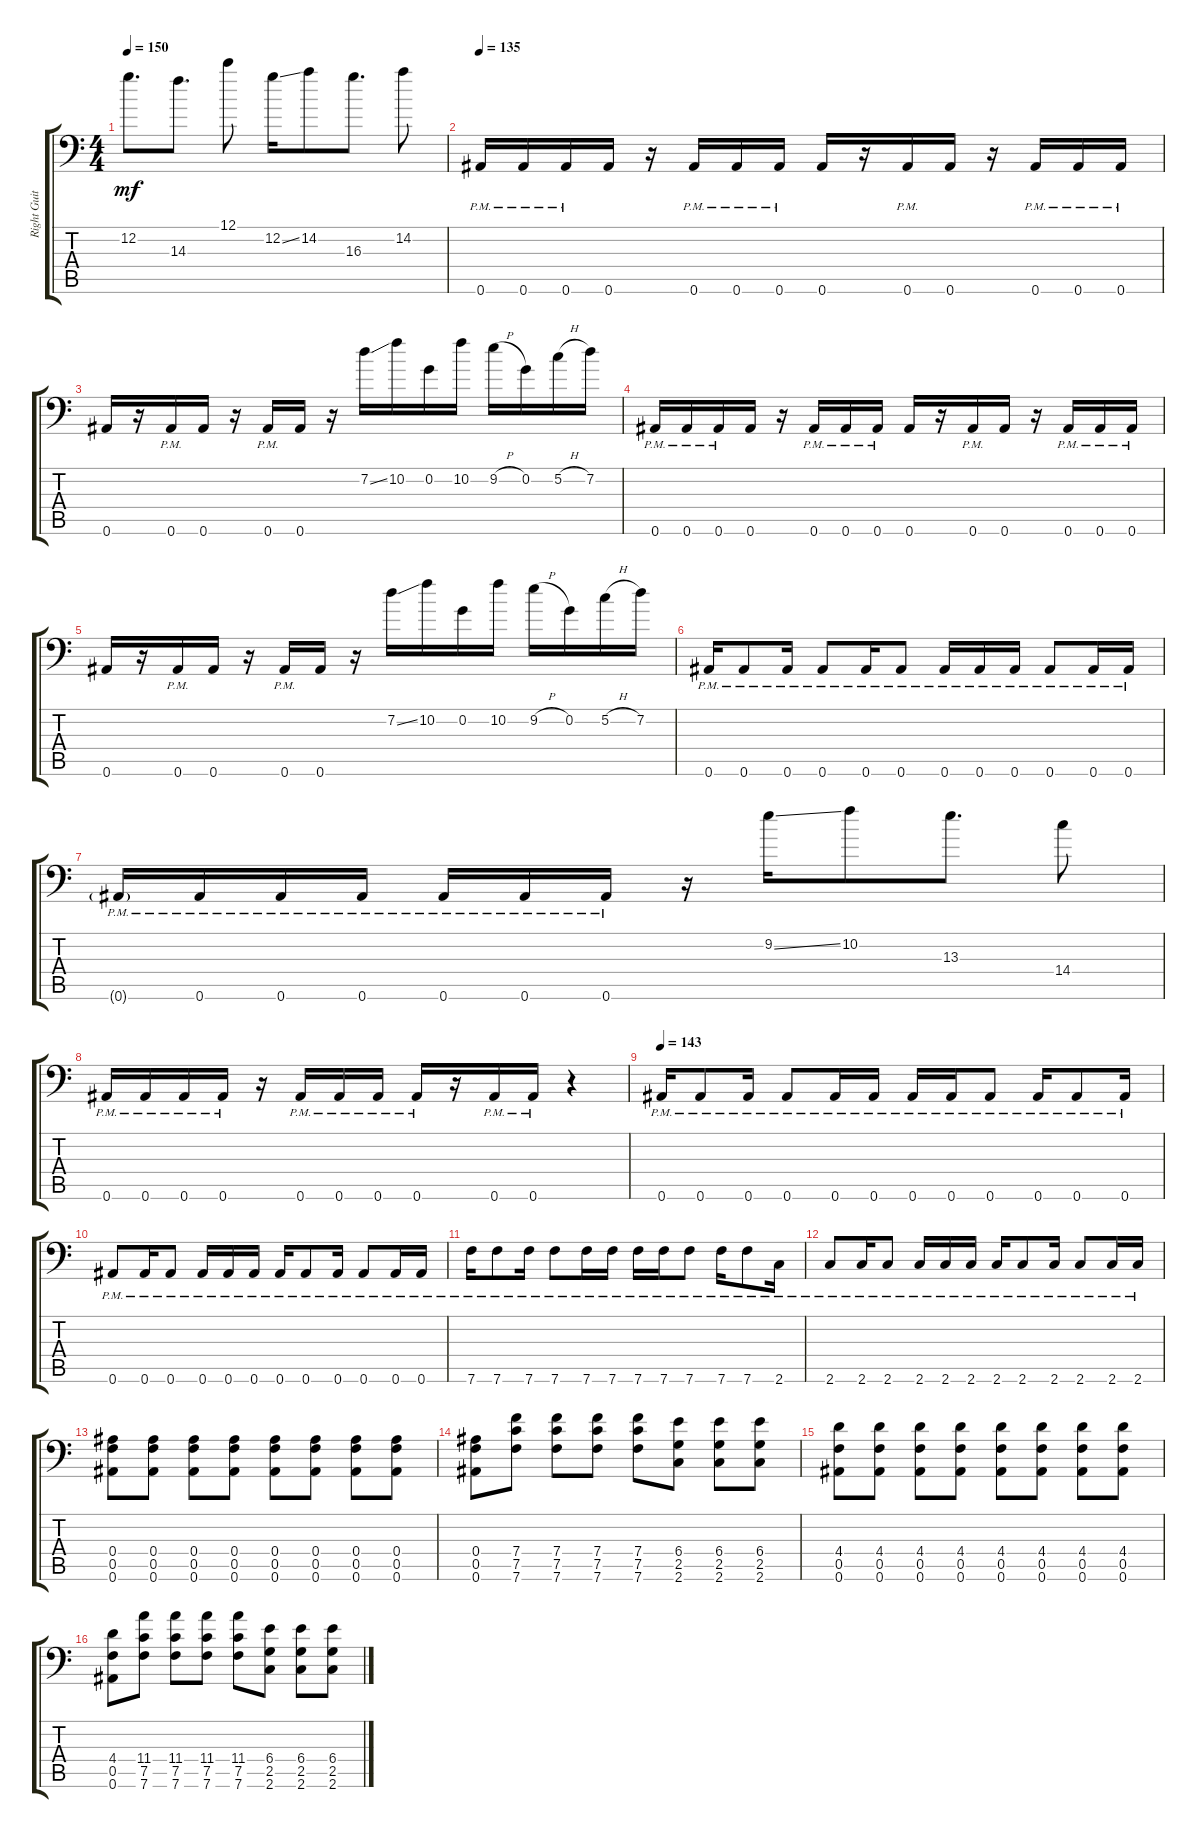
\track ("Right Guitar" "Right Guit") {instrument distortionguitar}
\staff {score tabs}
\tuning (C4 G3 Eb3 Bb2 F2 Bb1) {hide}
\ts (4 4)
\tempo 150
\clef f4
\ks c
12.2.8{d dy mf} 14.3.8{d} 12.1.8 12.2{ss}.16 14.2.8 16.3.8{d} 14.2.8 |
\tempo 135
0.6{pm}.16 0.6{pm}.16 0.6{pm}.16 0.6.16 r.16 0.6{pm}.16 0.6{pm}.16 0.6{pm}.16 0.6.16 r.16 0.6{pm}.16 0.6.16 r.16 0.6{pm}.16 0.6{pm}.16 0.6{pm}.16 |
0.6.16 r.16 0.6{pm}.16 0.6.16 r.16 0.6{pm}.16 0.6.16 r.16 7.2{ss}.16 10.2.16 0.2.16 10.2.16 9.2{h}.16 0.2.16 5.2{h}.16 7.2.16 |
0.6{pm}.16 0.6{pm}.16 0.6{pm}.16 0.6.16 r.16 0.6{pm}.16 0.6{pm}.16 0.6{pm}.16 0.6.16 r.16 0.6{pm}.16 0.6.16 r.16 0.6{pm}.16 0.6{pm}.16 0.6{pm}.16 |
0.6.16 r.16 0.6{pm}.16 0.6.16 r.16 0.6{pm}.16 0.6.16 r.16 7.2{ss}.16 10.2.16 0.2.16 10.2.16 9.2{h}.16 0.2.16 5.2{h}.16 7.2.16 |
0.6{pm}.16 0.6{pm}.8 0.6{pm}.16 0.6{pm}.8 0.6{pm}.16 0.6{pm}.8 0.6{pm}.16 0.6{pm}.16 0.6{pm}.16 0.6{pm}.8 0.6{pm}.16 0.6{pm}.16 |
0.6{g pm}.16 0.6{pm}.16 0.6{pm}.16 0.6{pm}.16 0.6{pm}.16 0.6{pm}.16 0.6{pm}.16 r.16 9.2{ss}.16 10.2.8 13.3.8{d} 14.4.8 |
0.6{pm}.16 0.6{pm}.16 0.6{pm}.16 0.6{pm}.16 r.16 0.6{pm}.16 0.6{pm}.16 0.6{pm}.16 0.6{pm}.16 r.16 0.6{pm}.16 0.6{pm}.16 r.4 |
\tempo 143
0.6{pm}.16 0.6{pm}.8 0.6{pm}.16 0.6{pm}.8 0.6{pm}.16 0.6{pm}.16 0.6{pm}.16 0.6{pm}.16 0.6{pm}.8 0.6{pm}.16 0.6{pm}.8 0.6{pm}.16 |
0.6{pm}.8 0.6{pm}.16 0.6{pm}.8 0.6{pm}.16 0.6{pm}.16 0.6{pm}.16 0.6{pm}.16 0.6{pm}.8 0.6{pm}.16 0.6{pm}.8 0.6{pm}.16 0.6{pm}.16 |
7.6{pm}.16 7.6{pm}.8 7.6{pm}.16 7.6{pm}.8 7.6{pm}.16 7.6{pm}.16 7.6{pm}.16 7.6{pm}.16 7.6{pm}.8 7.6{pm}.16 7.6{pm}.8 2.6{pm}.16 |
2.6{pm}.8 2.6{pm}.16 2.6{pm}.8 2.6{pm}.16 2.6{pm}.16 2.6{pm}.16 2.6{pm}.16 2.6{pm}.8 2.6{pm}.16 2.6{pm}.8 2.6{pm}.16 2.6{pm}.16 |
(0.4 0.5 0.6).8 (0.4 0.5 0.6).8 (0.4 0.5 0.6).8 (0.4 0.5 0.6).8 (0.4 0.5 0.6).8 (0.4 0.5 0.6).8 (0.4 0.5 0.6).8 (0.4 0.5 0.6).8 |
(0.4 0.5 0.6).8 (7.4 7.5 7.6).8 (7.4 7.5 7.6).8 (7.4 7.5 7.6).8 (7.4 7.5 7.6).8 (6.4 2.5 2.6).8 (6.4 2.5 2.6).8 (6.4 2.5 2.6).8 |
(4.4 0.5 0.6).8 (4.4 0.5 0.6).8 (4.4 0.5 0.6).8 (4.4 0.5 0.6).8 (4.4 0.5 0.6).8 (4.4 0.5 0.6).8 (4.4 0.5 0.6).8 (4.4 0.5 0.6).8 |
(4.4 0.5 0.6).8 (11.4 7.5 7.6).8 (11.4 7.5 7.6).8 (11.4 7.5 7.6).8 (11.4 7.5 7.6).8 (6.4 2.5 2.6).8 (6.4 2.5 2.6).8 (6.4 2.5 2.6).8
